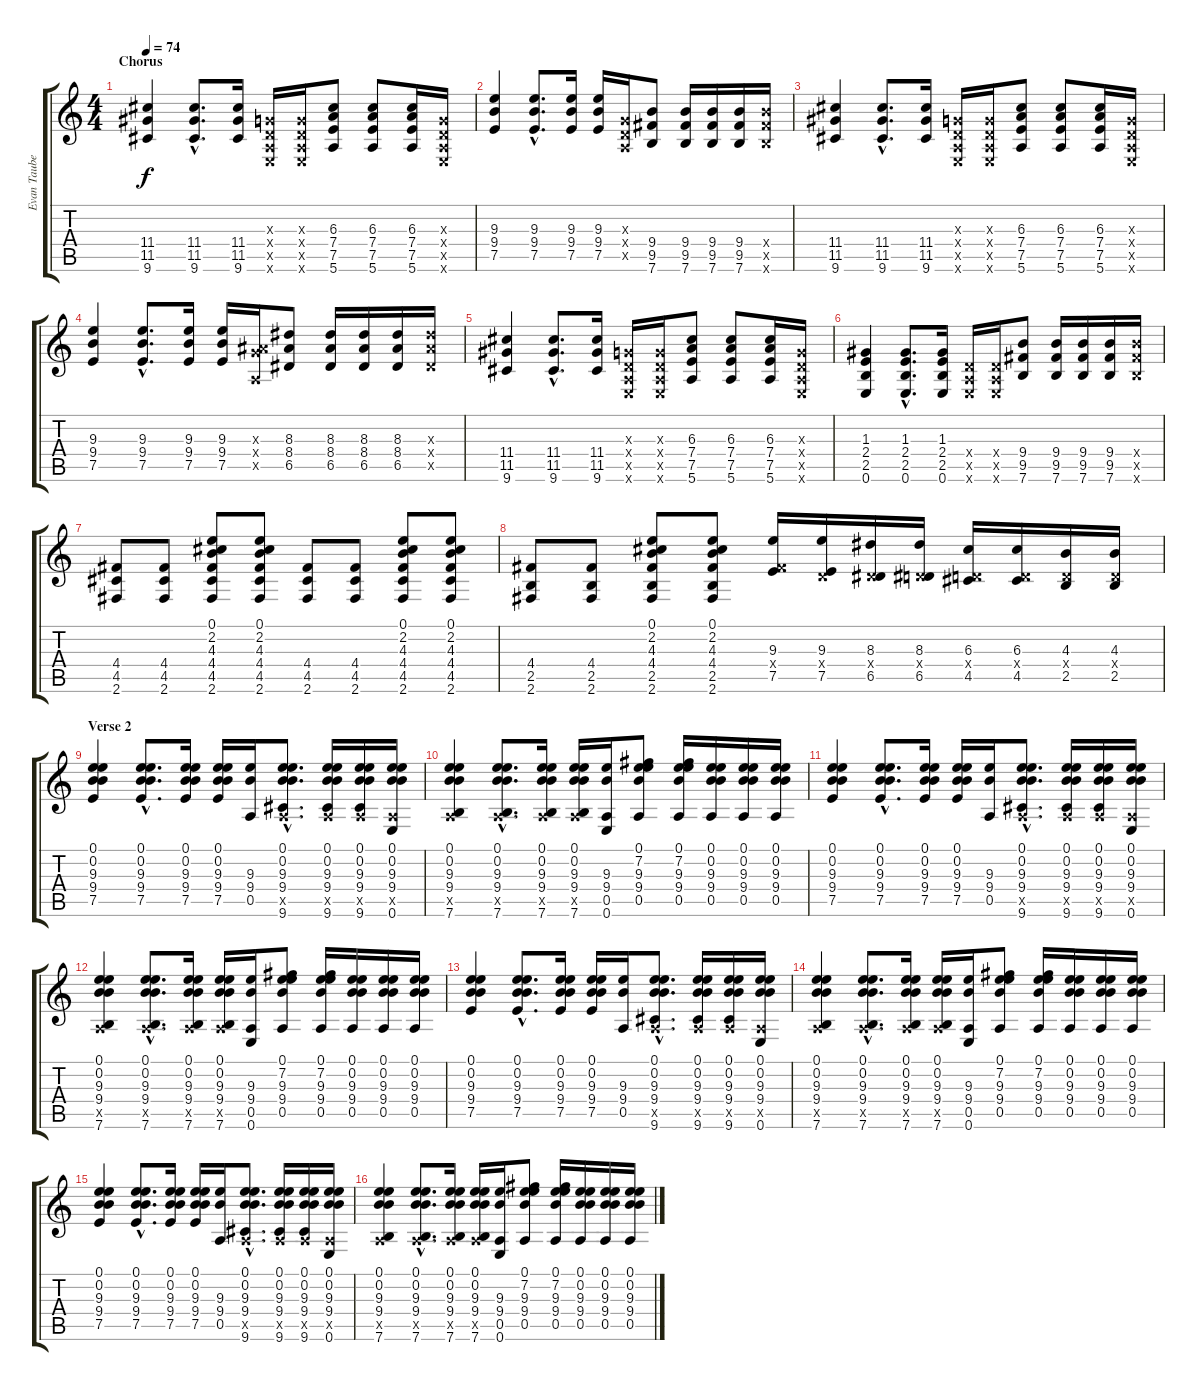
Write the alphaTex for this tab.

\track ("Evan Taubenfeld" "Evan Taube") {instrument acousticguitarsteel}
\staff {score tabs}
\tuning (E4 B3 G3 D3 A2 E2) {hide}
\ts (4 4)
\section ("" "Chorus")
\tempo 74
\clef g2
\ks c
(11.4 11.5 9.6).4{dy f} (11.4{hac} 11.5{hac} 9.6{hac}).8{d} (11.4 11.5 9.6).16 (0.3{x} 0.4{x} 0.5{x} 0.6{x}).16 (0.3{x} 0.4{x} 0.5{x} 0.6{x}).16 (6.3 7.4 7.5 5.6).8 (6.3 7.4 7.5 5.6).8 (6.3 7.4 7.5 5.6).16 (0.3{x} 0.4{x} 0.5{x} 0.6{x}).16 |
(9.3 9.4 7.5).4 (9.3{hac} 9.4{hac} 7.5{hac}).8{d} (9.3 9.4 7.5).16 (9.3 9.4 7.5).16 (0.3{x} 0.4{x} 0.5{x}).16 (9.4 9.5 7.6).8 (9.4 9.5 7.6).16 (9.4 9.5 7.6).16 (9.4 9.5 7.6).16 (9.4{x} 9.5{x} 7.6{x}).16 |
(11.4 11.5 9.6).4 (11.4{hac} 11.5{hac} 9.6{hac}).8{d} (11.4 11.5 9.6).16 (0.3{x} 0.4{x} 0.5{x} 0.6{x}).16 (0.3{x} 0.4{x} 0.5{x} 0.6{x}).16 (6.3 7.4 7.5 5.6).8 (6.3 7.4 7.5 5.6).8 (6.3 7.4 7.5 5.6).16 (0.3{x} 0.4{x} 0.5{x} 0.6{x}).16 |
(9.3 9.4 7.5).4 (9.3{hac} 9.4{hac} 7.5{hac}).8{d} (9.3 9.4 7.5).16 (9.3 9.4 7.5).16 (0.3{x} 8.4{x} 0.5{x}).16 (8.3 8.4 6.5).8 (8.3 8.4 6.5).16 (8.3 8.4 6.5).16 (8.3 8.4 6.5).16 (8.3{x} 8.4{x} 6.5{x}).16 |
(11.4 11.5 9.6).4 (11.4{hac} 11.5{hac} 9.6{hac}).8{d} (11.4 11.5 9.6).16 (0.3{x} 0.4{x} 0.5{x} 0.6{x}).16 (0.3{x} 0.4{x} 0.5{x} 0.6{x}).16 (6.3 7.4 7.5 5.6).8 (6.3 7.4 7.5 5.6).8 (6.3 7.4 7.5 5.6).16 (0.3{x} 0.4{x} 0.5{x} 0.6{x}).16 |
(1.3 2.4 2.5 0.6).4 (1.3{hac} 2.4{hac} 2.5{hac} 0.6{hac}).8{d} (1.3 2.4 2.5 0.6).16 (0.4{x} 0.5{x} 0.6{x}).16 (0.4{x} 0.5{x} 0.6{x}).16 (9.4 9.5 7.6).8 (9.4 9.5 7.6).16 (9.4 9.5 7.6).16 (9.4 9.5 7.6).16 (9.4{x} 9.5{x} 7.6{x}).16 |
(4.4 4.5 2.6).8 (4.4 4.5 2.6).8 (0.1 2.2 4.3 4.4 4.5 2.6).8 (0.1 2.2 4.3 4.4 4.5 2.6).8 (4.4 4.5 2.6).8 (4.4 4.5 2.6).8 (0.1 2.2 4.3 4.4 4.5 2.6).8 (0.1 2.2 4.3 4.4 4.5 2.6).8 |
(4.4 2.5 2.6).8 (4.4 2.5 2.6).8 (0.1 2.2 4.3 4.4 2.5 2.6).8 (0.1 2.2 4.3 4.4 2.5 2.6).8 (9.3 4.4{x} 7.5).16 (9.3 0.4{x} 7.5).16 (8.3 0.4{x} 6.5).16 (8.3 0.4{x} 6.5).16 (6.3 0.4{x} 4.5).16 (6.3 0.4{x} 4.5).16 (4.3 0.4{x} 2.5).16 (4.3 0.4{x} 2.5).16 |
\section ("" "Verse 2")
(0.1 0.2 9.3 9.4 7.5).4{instrument acousticguitarsteel} (0.1{hac} 0.2{hac} 9.3{hac} 9.4{hac} 7.5{hac}).8{d} (0.1 0.2 9.3 9.4 7.5).16 (0.1 0.2 9.3 9.4 7.5).16 (9.3 9.4 0.5).16 (0.1{hac} 0.2{hac} 9.3{hac} 9.4{hac} 0.5{hac x} 9.6{hac}).8{d} (0.1 0.2 9.3 9.4 0.5{x} 9.6).16 (0.1 0.2 9.3 9.4 0.5{x} 9.6).16 (0.1 0.2 9.3 9.4 0.5{x} 0.6).16 |
(0.1 0.2 9.3 9.4 0.5{x} 7.6).4 (0.1{hac} 0.2{hac} 9.3{hac} 9.4{hac} 0.5{hac x} 7.6{hac}).8{d} (0.1 0.2 9.3 9.4 0.5{x} 7.6).16 (0.1 0.2 9.3 9.4 0.5{x} 7.6).16 (9.3 9.4 0.5 0.6).16 (0.1 7.2 9.3 9.4 0.5).8 (0.1 7.2 9.3 9.4 0.5).16 (0.1 0.2 9.3 9.4 0.5).16 (0.1 0.2 9.3 9.4 0.5).16 (0.1 0.2 9.3 9.4 0.5).16 |
(0.1 0.2 9.3 9.4 7.5).4 (0.1{hac} 0.2{hac} 9.3{hac} 9.4{hac} 7.5{hac}).8{d} (0.1 0.2 9.3 9.4 7.5).16 (0.1 0.2 9.3 9.4 7.5).16 (9.3 9.4 0.5).16 (0.1{hac} 0.2{hac} 9.3{hac} 9.4{hac} 0.5{hac x} 9.6{hac}).8{d} (0.1 0.2 9.3 9.4 0.5{x} 9.6).16 (0.1 0.2 9.3 9.4 0.5{x} 9.6).16 (0.1 0.2 9.3 9.4 0.5{x} 0.6).16 |
(0.1 0.2 9.3 9.4 0.5{x} 7.6).4 (0.1{hac} 0.2{hac} 9.3{hac} 9.4{hac} 0.5{hac x} 7.6{hac}).8{d} (0.1 0.2 9.3 9.4 0.5{x} 7.6).16 (0.1 0.2 9.3 9.4 0.5{x} 7.6).16 (9.3 9.4 0.5 0.6).16 (0.1 7.2 9.3 9.4 0.5).8 (0.1 7.2 9.3 9.4 0.5).16 (0.1 0.2 9.3 9.4 0.5).16 (0.1 0.2 9.3 9.4 0.5).16 (0.1 0.2 9.3 9.4 0.5).16 |
(0.1 0.2 9.3 9.4 7.5).4 (0.1{hac} 0.2{hac} 9.3{hac} 9.4{hac} 7.5{hac}).8{d} (0.1 0.2 9.3 9.4 7.5).16 (0.1 0.2 9.3 9.4 7.5).16 (9.3 9.4 0.5).16 (0.1{hac} 0.2{hac} 9.3{hac} 9.4{hac} 0.5{hac x} 9.6{hac}).8{d} (0.1 0.2 9.3 9.4 0.5{x} 9.6).16 (0.1 0.2 9.3 9.4 0.5{x} 9.6).16 (0.1 0.2 9.3 9.4 0.5{x} 0.6).16 |
(0.1 0.2 9.3 9.4 0.5{x} 7.6).4 (0.1{hac} 0.2{hac} 9.3{hac} 9.4{hac} 0.5{hac x} 7.6{hac}).8{d} (0.1 0.2 9.3 9.4 0.5{x} 7.6).16 (0.1 0.2 9.3 9.4 0.5{x} 7.6).16 (9.3 9.4 0.5 0.6).16 (0.1 7.2 9.3 9.4 0.5).8 (0.1 7.2 9.3 9.4 0.5).16 (0.1 0.2 9.3 9.4 0.5).16 (0.1 0.2 9.3 9.4 0.5).16 (0.1 0.2 9.3 9.4 0.5).16 |
(0.1 0.2 9.3 9.4 7.5).4 (0.1{hac} 0.2{hac} 9.3{hac} 9.4{hac} 7.5{hac}).8{d} (0.1 0.2 9.3 9.4 7.5).16 (0.1 0.2 9.3 9.4 7.5).16 (9.3 9.4 0.5).16 (0.1{hac} 0.2{hac} 9.3{hac} 9.4{hac} 0.5{hac x} 9.6{hac}).8{d} (0.1 0.2 9.3 9.4 0.5{x} 9.6).16 (0.1 0.2 9.3 9.4 0.5{x} 9.6).16 (0.1 0.2 9.3 9.4 0.5{x} 0.6).16 |
(0.1 0.2 9.3 9.4 0.5{x} 7.6).4 (0.1{hac} 0.2{hac} 9.3{hac} 9.4{hac} 0.5{hac x} 7.6{hac}).8{d} (0.1 0.2 9.3 9.4 0.5{x} 7.6).16 (0.1 0.2 9.3 9.4 0.5{x} 7.6).16 (9.3 9.4 0.5 0.6).16 (0.1 7.2 9.3 9.4 0.5).8 (0.1 7.2 9.3 9.4 0.5).16 (0.1 0.2 9.3 9.4 0.5).16 (0.1 0.2 9.3 9.4 0.5).16 (0.1 0.2 9.3 9.4 0.5).16
